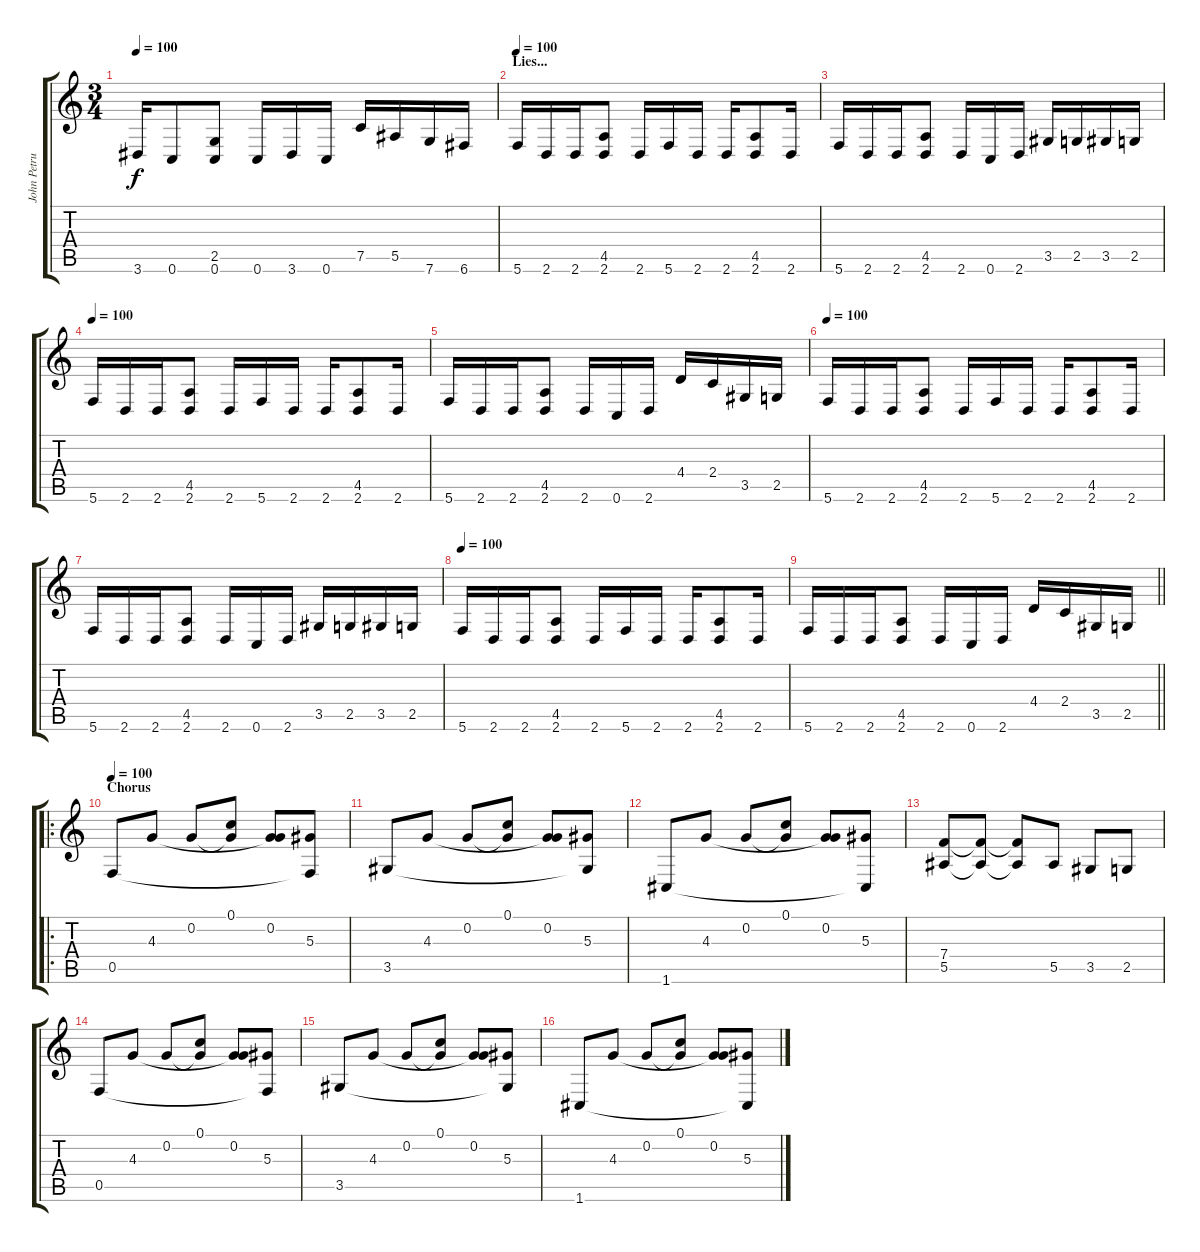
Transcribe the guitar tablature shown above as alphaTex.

\track ("John Petrucci" "John Petru") {instrument distortionguitar}
\staff {score tabs}
\tuning (C4 G3 Eb3 Bb2 F2 C2) {hide}
\ts (3 4)
\tempo 100
\clef g2
\ks c
3.6.16{dy f} 0.6.8 (2.5 0.6).8 0.6.16 3.6.16 0.6.16 7.5.16 5.5.16 7.6.16 6.6.16 |
\section ("" "Lies...")
\tempo 100
5.6.16 2.6.16 2.6.16 (4.5 2.6).8 2.6.16 5.6.16 2.6.16 2.6.16 (4.5 2.6).8 2.6.16 |
5.6.16 2.6.16 2.6.16 (4.5 2.6).8 2.6.16 0.6.16 2.6.16 3.5.16 2.5.16 3.5.16 2.5.16 |
\tempo 100
5.6.16 2.6.16 2.6.16 (4.5 2.6).8 2.6.16 5.6.16 2.6.16 2.6.16 (4.5 2.6).8 2.6.16 |
5.6.16 2.6.16 2.6.16 (4.5 2.6).8 2.6.16 0.6.16 2.6.16 4.4.16 2.4.16 3.5.16 2.5.16 |
\tempo 100
5.6.16 2.6.16 2.6.16 (4.5 2.6).8 2.6.16 5.6.16 2.6.16 2.6.16 (4.5 2.6).8 2.6.16 |
5.6.16 2.6.16 2.6.16 (4.5 2.6).8 2.6.16 0.6.16 2.6.16 3.5.16 2.5.16 3.5.16 2.5.16 |
\tempo 100
5.6.16 2.6.16 2.6.16 (4.5 2.6).8 2.6.16 5.6.16 2.6.16 2.6.16 (4.5 2.6).8 2.6.16 |
\barLineRight lightlight
5.6.16 2.6.16 2.6.16 (4.5 2.6).8 2.6.16 0.6.16 2.6.16 4.4.16 2.4.16 3.5.16 2.5.16 |
\ro
\section ("" "Chorus")
\tempo 100
0.5.8 4.3.8 0.2.8 (0.1 0.2{t}).8 (0.2 4.3{t}).8 (5.3 0.5{t}).8 |
3.5.8 4.3.8 0.2.8 (0.1 0.2{t}).8 (0.2 4.3{t}).8 (5.3 3.5{t}).8 |
1.6.8 4.3.8 0.2.8 (0.1 0.2{t}).8 (0.2 4.3{t}).8 (5.3 1.6{t}).8 |
(7.4 5.5).8 (7.4{t} 5.5{t}).8 (7.4{t} 5.5{t}).8 5.5.8 3.5.8 2.5.8 |
0.5.8 4.3.8 0.2.8 (0.1 0.2{t}).8 (0.2 4.3{t}).8 (5.3 0.5{t}).8 |
3.5.8 4.3.8 0.2.8 (0.1 0.2{t}).8 (0.2 4.3{t}).8 (5.3 3.5{t}).8 |
1.6.8 4.3.8 0.2.8 (0.1 0.2{t}).8 (0.2 4.3{t}).8 (5.3 1.6{t}).8
